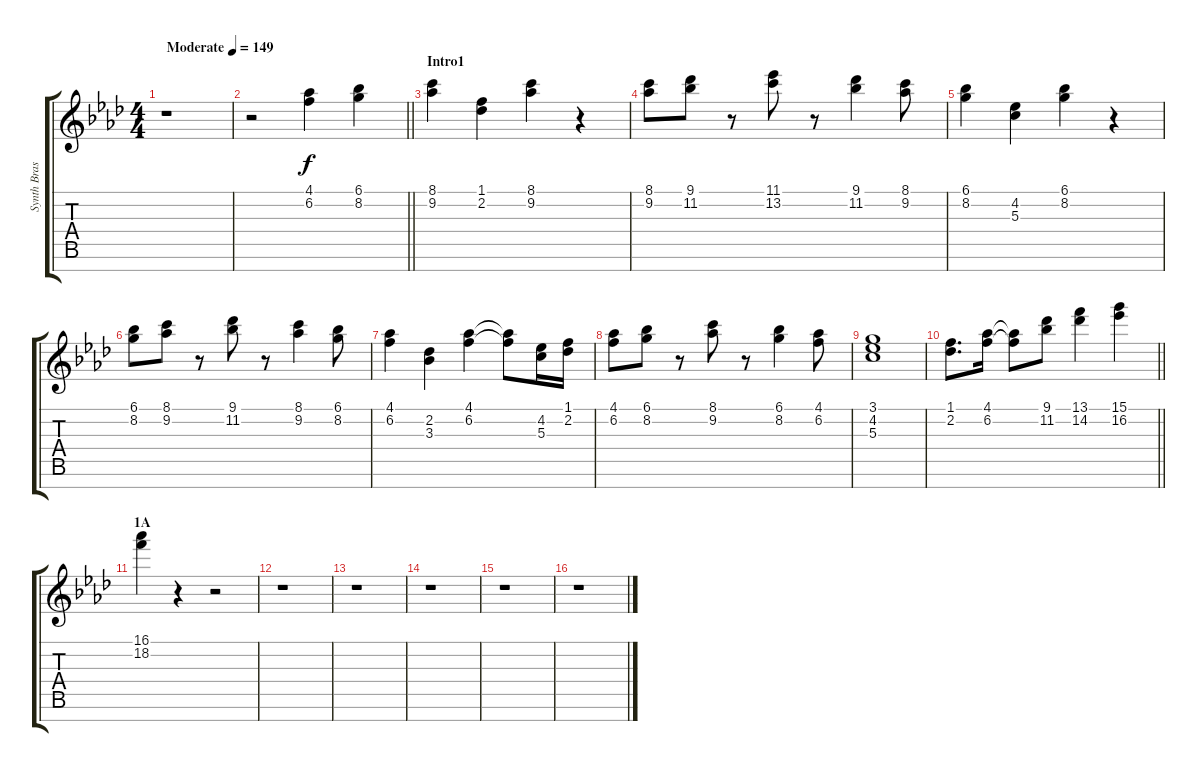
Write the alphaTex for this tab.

\track ("Synth Brass I" "Synth Bras") {instrument brasssection}
\staff {score tabs}
\tuning (E5 B4 G4 D4 A3 E3 B2) {hide}
\ts (4 4)
\tempo (149 "Moderate")
\clef g2
\ks ab
r.1{dy f instrument brasssection} |
\barLineRight lightlight
r.2 (4.1 6.2).4 (6.1 8.2).4 |
\section ("" "Intro1")
(8.1 9.2).4 (1.1 2.2).4 (8.1 9.2).4 r.4 |
(8.1 9.2).8 (9.1 11.2).8 r.8 (11.1 13.2).8 r.8 (9.1 11.2).4 (8.1 9.2).8 |
(6.1 8.2).4 (4.2 5.3).4 (6.1 8.2).4 r.4 |
(6.1 8.2).8 (8.1 9.2).8 r.8 (9.1 11.2).8 r.8 (8.1 9.2).4 (6.1 8.2).8 |
(4.1 6.2).4 (2.2 3.3).4 (4.1 6.2).4 (4.1{t} 6.2{t}).8 (4.2 5.3).16 (1.1 2.2).16 |
(4.1 6.2).8 (6.1 8.2).8 r.8 (8.1 9.2).8 r.8 (6.1 8.2).4 (4.1 6.2).8 |
(3.1 4.2 5.3).1 |
\barLineRight lightlight
(1.1 2.2).8{d} (4.1 6.2).16 (4.1{t} 6.2{t}).8 (9.1 11.2).8 (13.1 14.2).4 (15.1 16.2).4 |
\section ("" "1A")
(16.1 18.2).4 r.4 r.2 |
r.1 |
r.1 |
r.1 |
r.1 |
r.1
